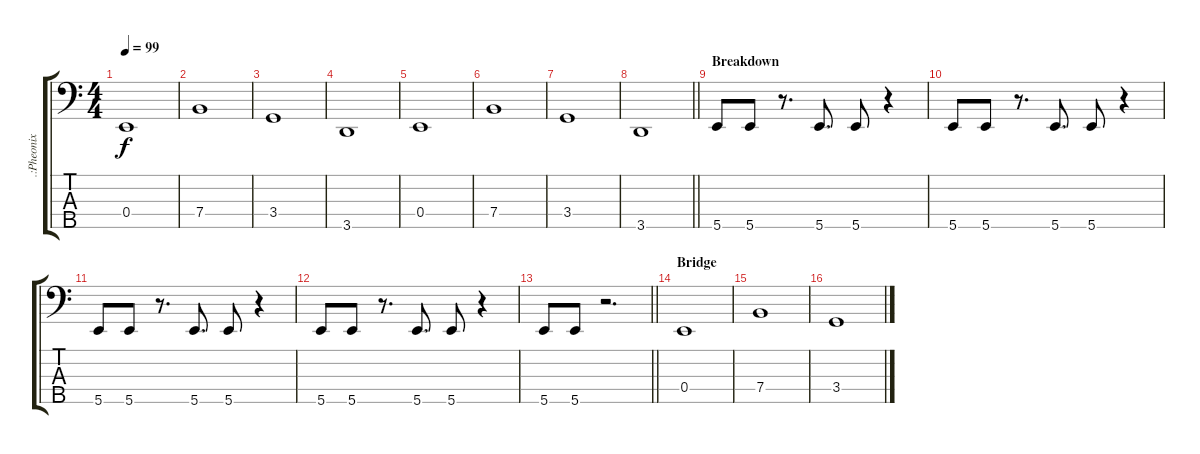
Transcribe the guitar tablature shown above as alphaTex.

\track (".:Pheonix - Bass:." ".:Pheonix ") {instrument electricbassfinger}
\staff {score tabs}
\tuning (G2 D2 A1 E1 B0) {hide}
\ts (4 4)
\tempo 99
\clef f4
\ks c
0.4.1{dy f} |
7.4.1 |
3.4.1 |
3.5.1 |
0.4.1 |
7.4.1 |
3.4.1 |
\barLineRight lightlight
3.5.1 |
\section ("" "Breakdown")
5.5.8 5.5.8 r.8{d} 5.5.8{d} 5.5.8 r.4 |
5.5.8 5.5.8 r.8{d} 5.5.8{d} 5.5.8 r.4 |
5.5.8 5.5.8 r.8{d} 5.5.8{d} 5.5.8 r.4 |
5.5.8 5.5.8 r.8{d} 5.5.8{d} 5.5.8 r.4 |
\barLineRight lightlight
5.5.8 5.5.8 r.2{d} |
\section ("" "Bridge")
0.4.1 |
7.4.1 |
3.4.1
